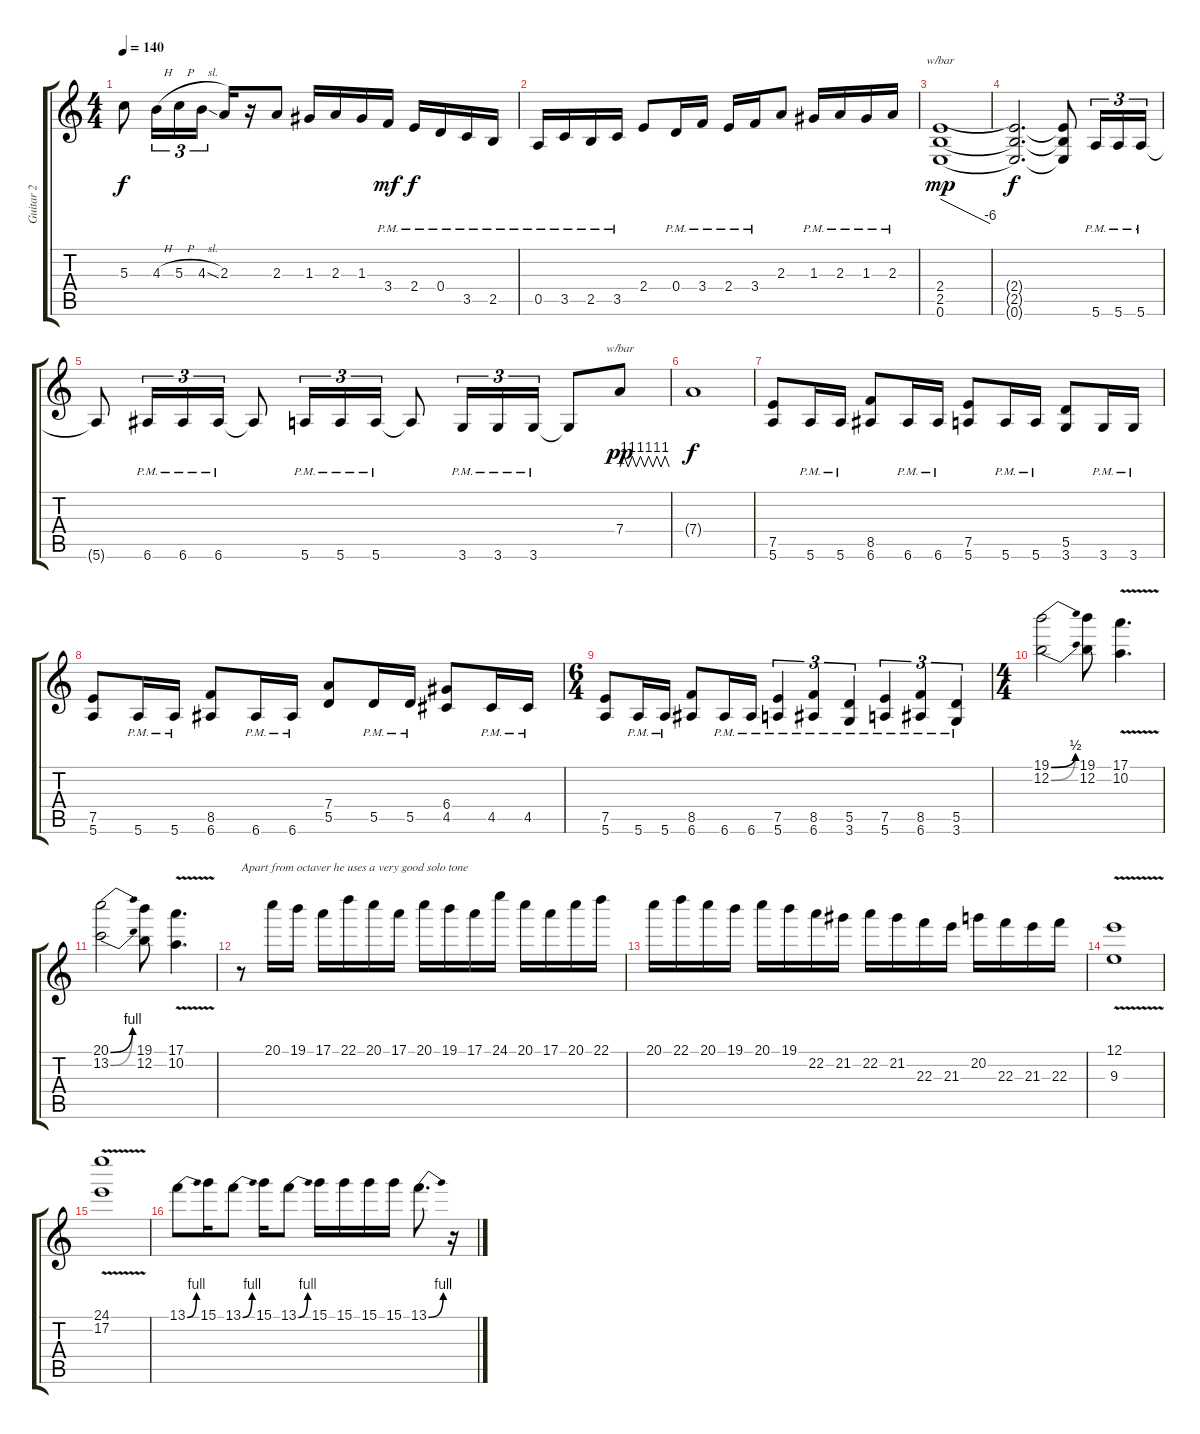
\track ("Guitar 2" "Guitar 2") {instrument distortionguitar}
\staff {score tabs}
\tuning (E4 B3 G3 D3 A2 E2) {hide}
\ts (4 4)
\tempo 140
\clef g2
\ks c
5.3.8{dy f} 4.3{h}.16{tu (3 2)} 5.3{h}.16{tu (3 2)} 4.3{sl}.16{tu (3 2)} 2.3.16 r.16 2.3.8 1.3.16 2.3.16 1.3.16 3.4{pm}.16{dy mf} 2.4{pm}.16{dy f} 0.4{pm}.16 3.5{pm}.16 2.5{pm}.16 |
0.5{pm}.16 3.5{pm}.16 2.5{pm}.16 3.5{pm}.16 2.4.8 0.4{pm}.16 3.4{pm}.16 2.4{pm}.16 3.4{pm}.16 2.3.8 1.3{pm}.16 2.3{pm}.16 1.3{pm}.16 2.3{pm}.16 |
(2.4 2.5 0.6).1{tbe (dive default 0 0 60 -24) dy mp} |
(2.4{t} 2.5{t} 0.6{t}).2{d dy f} (2.4{t} 2.5{t} 0.6{t}).8 5.6{pm}.16{tu (3 2)} 5.6{pm}.16{tu (3 2)} 5.6{pm}.16{tu (3 2)} |
5.6{t}.8 6.6{pm}.16{tu (3 2)} 6.6{pm}.16{tu (3 2)} 6.6{pm}.16{tu (3 2)} 6.6{t}.8 5.6{pm}.16{tu (3 2)} 5.6{pm}.16{tu (3 2)} 5.6{pm}.16{tu (3 2)} 5.6{t}.8 3.6{pm}.16{tu (3 2)} 3.6{pm}.16{tu (3 2)} 3.6{pm}.16{tu (3 2)} 3.6{t}.8 7.4.8{tbe (custom default 0 0 5 4 10 0 15 4 20 0 25 4 30 0 35 4 40 0 45 4 50 0 55 4 60 0) dy pp} |
7.4{t}.1{dy f} |
(7.5 5.6).8 5.6{pm}.16 5.6{pm}.16 (8.5 6.6).8 6.6{pm}.16 6.6{pm}.16 (7.5 5.6).8 5.6{pm}.16 5.6{pm}.16 (5.5 3.6).8 3.6{pm}.16 3.6{pm}.16 |
(7.5 5.6).8 5.6{pm}.16 5.6{pm}.16 (8.5 6.6).8 6.6{pm}.16 6.6{pm}.16 (7.4 5.5).8 5.5{pm}.16 5.5{pm}.16 (6.4 4.5).8 4.5{pm}.16 4.5{pm}.16 |
\ts (6 4)
(7.5 5.6).8 5.6{pm}.16 5.6{pm}.16 (8.5 6.6).8 6.6{pm}.16 6.6{pm}.16 (7.5{pm} 5.6{pm}).4{tu (3 2)} (8.5{pm} 6.6{pm}).4{tu (3 2)} (5.5{pm} 3.6{pm}).4{tu (3 2)} (7.5{pm} 5.6{pm}).4{tu (3 2)} (8.5{pm} 6.6{pm}).4{tu (3 2)} (5.5{pm} 3.6{pm}).4{tu (3 2)} |
\ts (4 4)
(19.1{be (bend 0 0 60 2)} 12.2{be (bend 0 0 60 2)}).2{volume 12} (19.1 12.2).8 (17.1{v} 10.2{v}).4{d} |
(20.1{be (bend 0 0 60 4)} 13.2{be (bend 0 0 60 4)}).2 (19.1 12.2).8 (17.1{v} 10.2{v}).4{d} |
r.8{txt "Apart from octaver he uses a very good solo tone"} 20.1.16 19.1.16 17.1.16 22.1.16 20.1.16 17.1.16 20.1.16 19.1.16 17.1.16 24.1.16 20.1.16 17.1.16 20.1.16 22.1.16 |
20.1.16 22.1.16 20.1.16 19.1.16 20.1.16 19.1.16 22.2.16 21.2.16 22.2.16 21.2.16 22.3.16 21.3.16 20.2.16 22.3.16 21.3.16 22.3.16 |
(12.1{v} 9.3{v}).1 |
(24.1{v} 17.2{v}).1 |
13.1{be (bend 0 0 60 4)}.8 15.1.16 13.1{be (bend 0 0 60 4)}.8 15.1.16 13.1{be (bend 0 0 60 4)}.8 15.1.16 15.1.16 15.1.16 15.1.16 13.1{be (bend 0 0 60 4)}.8{d} r.16
